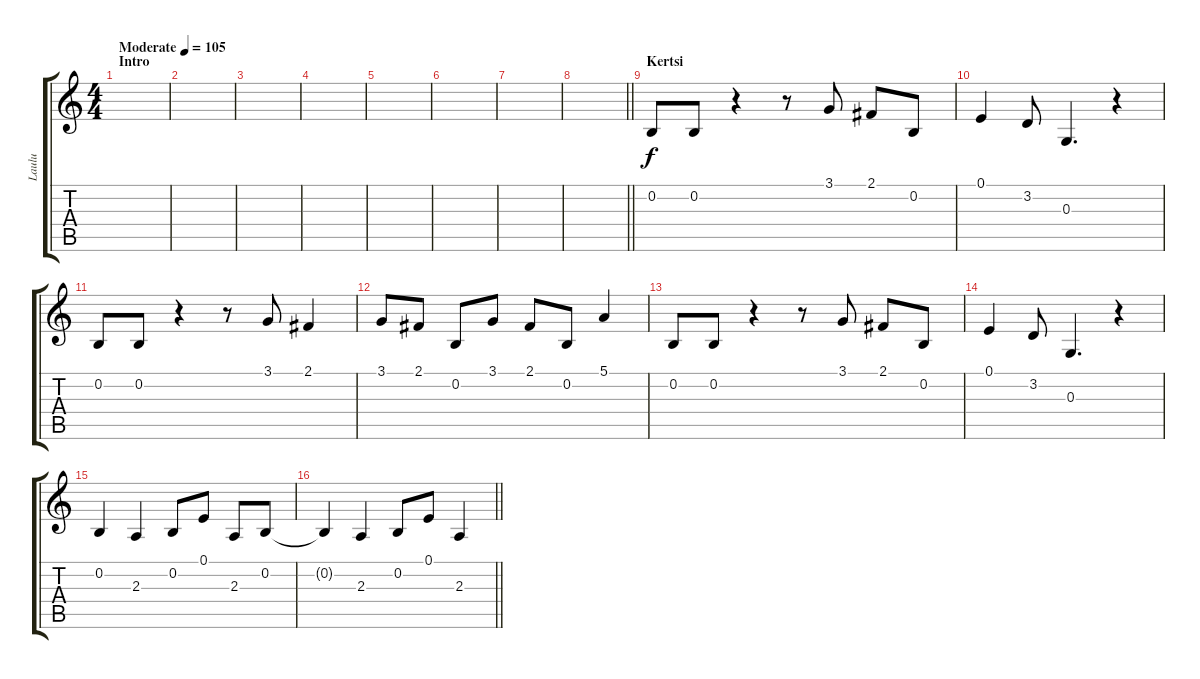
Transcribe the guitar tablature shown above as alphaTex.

\track ("Laulu" "Laulu") {instrument lead6voice}
\staff {score tabs}
\tuning (E4 B3 G3 D3 A2 E2) {hide}
\ts (4 4)
\section ("" "Intro")
\tempo (105 "Moderate")
\clef g2
\ks c
|
|
|
|
|
|
|
\barLineRight lightlight
|
\section ("" "Kertsi")
0.2.8 0.2.8 r.4 r.8 3.1.8 2.1.8 0.2.8 |
0.1.4 3.2.8 0.3.4{d} r.4 |
0.2.8 0.2.8 r.4 r.8 3.1.8 2.1.4 |
3.1.8 2.1.8 0.2.8 3.1.8 2.1.8 0.2.8 5.1.4 |
0.2.8 0.2.8 r.4 r.8 3.1.8 2.1.8 0.2.8 |
0.1.4 3.2.8 0.3.4{d} r.4 |
0.2.4 2.3.4 0.2.8 0.1.8 2.3.8 0.2.8 |
\barLineRight lightlight
0.2{t}.4 2.3.4 0.2.8 0.1.8 2.3.4
